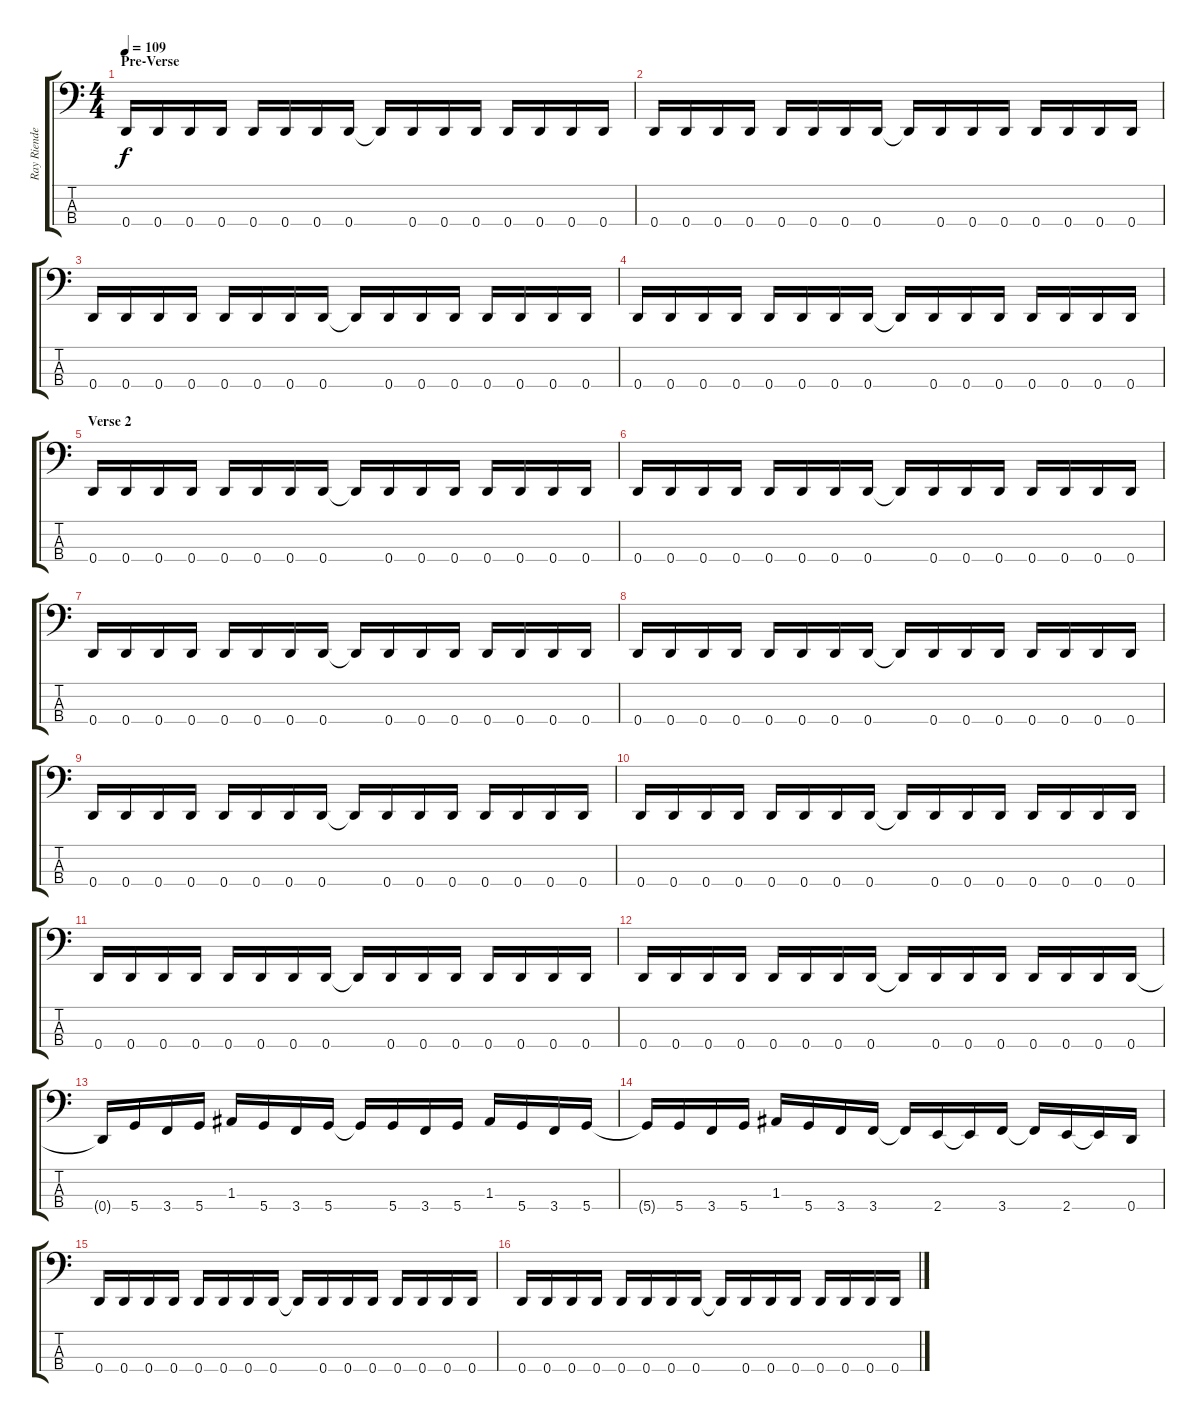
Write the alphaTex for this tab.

\track ("Ray Riendeau" "Ray Riende") {instrument electricbassfinger}
\staff {score tabs}
\tuning (G2 D2 A1 D1) {hide}
\ts (4 4)
\section ("" "Pre-Verse")
\tempo 109
\clef f4
\ks c
0.4.16{dy f} 0.4.16 0.4.16 0.4.16 0.4.16 0.4.16 0.4.16 0.4.16 0.4{t}.16 0.4.16 0.4.16 0.4.16 0.4.16 0.4.16 0.4.16 0.4.16 |
0.4.16 0.4.16 0.4.16 0.4.16 0.4.16 0.4.16 0.4.16 0.4.16 0.4{t}.16 0.4.16 0.4.16 0.4.16 0.4.16 0.4.16 0.4.16 0.4.16 |
0.4.16 0.4.16 0.4.16 0.4.16 0.4.16 0.4.16 0.4.16 0.4.16 0.4{t}.16 0.4.16 0.4.16 0.4.16 0.4.16 0.4.16 0.4.16 0.4.16 |
0.4.16 0.4.16 0.4.16 0.4.16 0.4.16 0.4.16 0.4.16 0.4.16 0.4{t}.16 0.4.16 0.4.16 0.4.16 0.4.16 0.4.16 0.4.16 0.4.16 |
\section ("" "Verse 2")
0.4.16 0.4.16 0.4.16 0.4.16 0.4.16 0.4.16 0.4.16 0.4.16 0.4{t}.16 0.4.16 0.4.16 0.4.16 0.4.16 0.4.16 0.4.16 0.4.16 |
0.4.16 0.4.16 0.4.16 0.4.16 0.4.16 0.4.16 0.4.16 0.4.16 0.4{t}.16 0.4.16 0.4.16 0.4.16 0.4.16 0.4.16 0.4.16 0.4.16 |
0.4.16 0.4.16 0.4.16 0.4.16 0.4.16 0.4.16 0.4.16 0.4.16 0.4{t}.16 0.4.16 0.4.16 0.4.16 0.4.16 0.4.16 0.4.16 0.4.16 |
0.4.16 0.4.16 0.4.16 0.4.16 0.4.16 0.4.16 0.4.16 0.4.16 0.4{t}.16 0.4.16 0.4.16 0.4.16 0.4.16 0.4.16 0.4.16 0.4.16 |
0.4.16 0.4.16 0.4.16 0.4.16 0.4.16 0.4.16 0.4.16 0.4.16 0.4{t}.16 0.4.16 0.4.16 0.4.16 0.4.16 0.4.16 0.4.16 0.4.16 |
0.4.16 0.4.16 0.4.16 0.4.16 0.4.16 0.4.16 0.4.16 0.4.16 0.4{t}.16 0.4.16 0.4.16 0.4.16 0.4.16 0.4.16 0.4.16 0.4.16 |
0.4.16 0.4.16 0.4.16 0.4.16 0.4.16 0.4.16 0.4.16 0.4.16 0.4{t}.16 0.4.16 0.4.16 0.4.16 0.4.16 0.4.16 0.4.16 0.4.16 |
0.4.16 0.4.16 0.4.16 0.4.16 0.4.16 0.4.16 0.4.16 0.4.16 0.4{t}.16 0.4.16 0.4.16 0.4.16 0.4.16 0.4.16 0.4.16 0.4.16 |
0.4{t}.16 5.4.16 3.4.16 5.4.16 1.3.16 5.4.16 3.4.16 5.4.16 5.4{t}.16 5.4.16 3.4.16 5.4.16 1.3.16 5.4.16 3.4.16 5.4.16 |
5.4{t}.16 5.4.16 3.4.16 5.4.16 1.3.16 5.4.16 3.4.16 3.4.16 3.4{t}.16 2.4.16 2.4{t}.16 3.4.16 3.4{t}.16 2.4.16 2.4{t}.16 0.4.16 |
0.4.16 0.4.16 0.4.16 0.4.16 0.4.16 0.4.16 0.4.16 0.4.16 0.4{t}.16 0.4.16 0.4.16 0.4.16 0.4.16 0.4.16 0.4.16 0.4.16 |
0.4.16 0.4.16 0.4.16 0.4.16 0.4.16 0.4.16 0.4.16 0.4.16 0.4{t}.16 0.4.16 0.4.16 0.4.16 0.4.16 0.4.16 0.4.16 0.4.16
